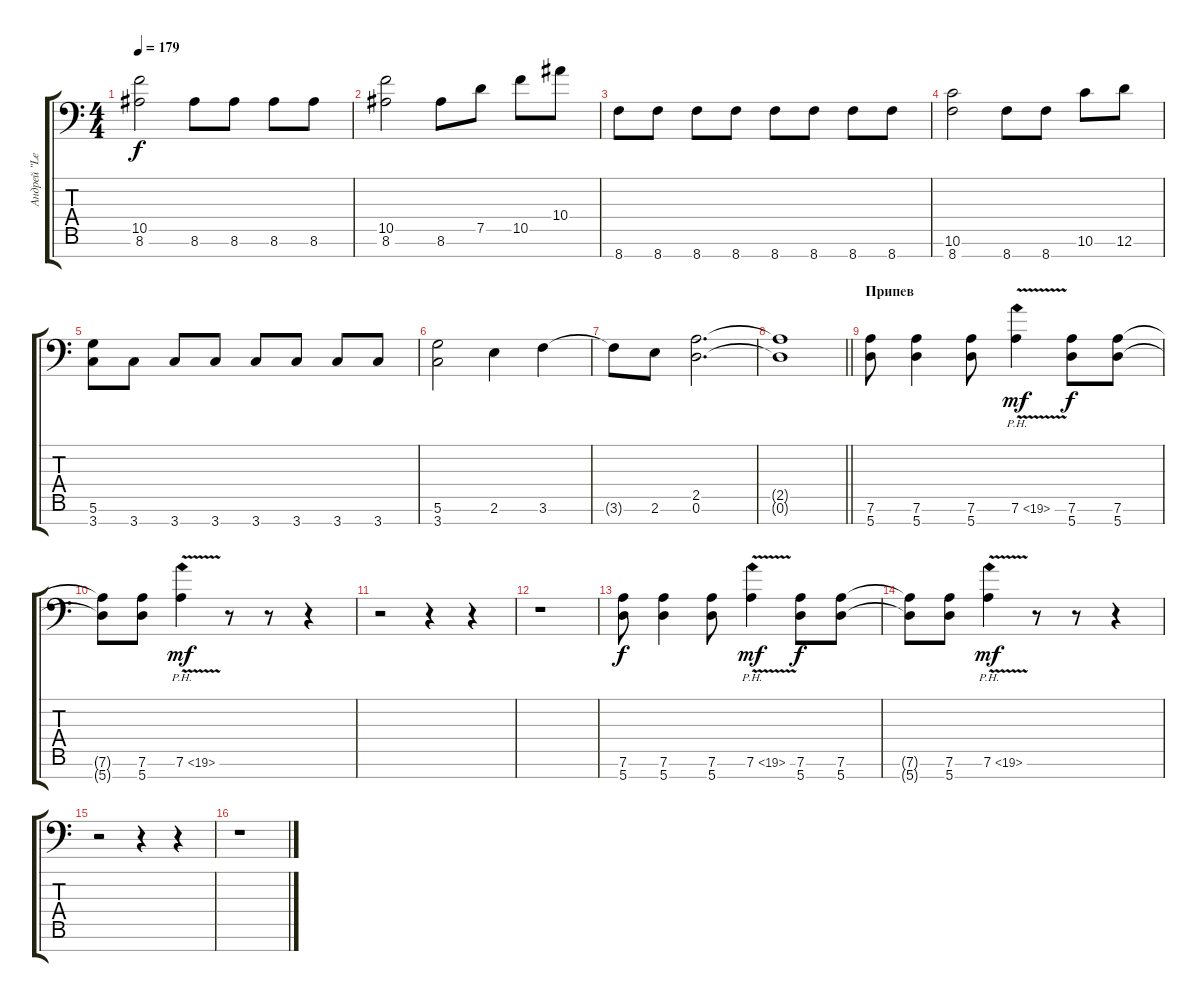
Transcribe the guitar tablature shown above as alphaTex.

\track ("Андрей \"Leo\" Леонтьев" "Андрей \"Le") {instrument overdrivenguitar}
\staff {score tabs}
\tuning (D4 A3 F3 C3 G2 D2 A1) {hide}
\ts (4 4)
\tempo 179
\clef f4
\ks c
(10.5 8.6).2{dy f} 8.6.8 8.6.8 8.6.8 8.6.8 |
(10.5 8.6).2 8.6.8 7.5.8 10.5.8 10.4.8 |
8.7.8 8.7.8 8.7.8 8.7.8 8.7.8 8.7.8 8.7.8 8.7.8 |
(10.6 8.7).2 8.7.8 8.7.8 10.6.8 12.6.8 |
(5.6 3.7).8 3.7.8 3.7.8 3.7.8 3.7.8 3.7.8 3.7.8 3.7.8 |
(5.6 3.7).2 2.6.4 3.6.4 |
3.6{t}.8 2.6.8 (2.5 0.6).2{d} |
\barLineRight lightlight
(2.5{t} 0.6{t}).1 |
\section ("" "Припев")
(7.6 5.7).8{instrument overdrivenguitar} (7.6 5.7).4 (7.6 5.7).8 7.6{ph 12 v}.4{dy mf instrument guitarharmonics} (7.6 5.7).8{dy f instrument overdrivenguitar} (7.6 5.7).8 |
(7.6{t} 5.7{t}).8 (7.6 5.7).8 7.6{ph 12 v}.4{dy mf instrument guitarharmonics} r.8{instrument overdrivenguitar} r.8 r.4{instrument guitarharmonics} |
r.2{instrument overdrivenguitar} r.4 r.4 |
r.1 |
(7.6 5.7).8{dy f instrument overdrivenguitar} (7.6 5.7).4 (7.6 5.7).8 7.6{ph 12 v}.4{dy mf instrument guitarharmonics} (7.6 5.7).8{dy f instrument overdrivenguitar} (7.6 5.7).8 |
(7.6{t} 5.7{t}).8 (7.6 5.7).8 7.6{ph 12 v}.4{dy mf instrument guitarharmonics} r.8{instrument overdrivenguitar} r.8 r.4{instrument guitarharmonics} |
r.2{instrument overdrivenguitar} r.4 r.4 |
r.1
